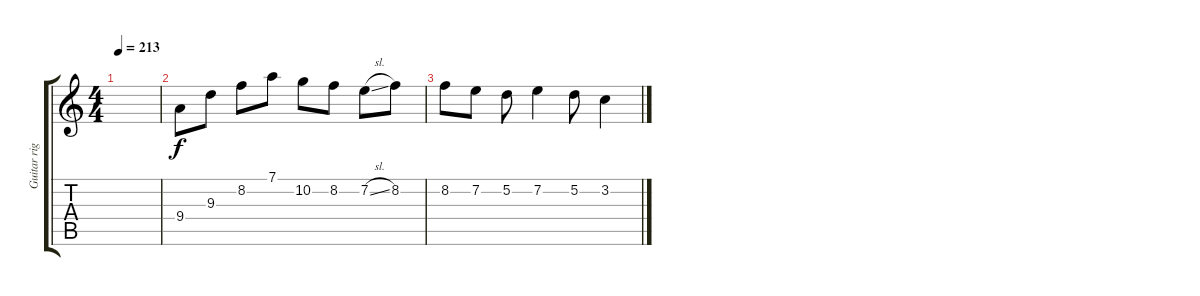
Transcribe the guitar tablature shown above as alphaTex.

\track ("Guitar right(chorus)" "Guitar rig") {instrument distortionguitar}
\staff {score tabs}
\tuning (D4 A3 F3 C3 G2 D2) {hide}
\ts (4 4)
\tempo 213
\clef g2
\ks c
|
9.4.8 9.3.8 8.2.8 7.1.8 10.2.8 8.2.8 7.2{sl}.8 8.2.8 |
8.2.8 7.2.8 5.2.8 7.2.4 5.2.8 3.2.4
